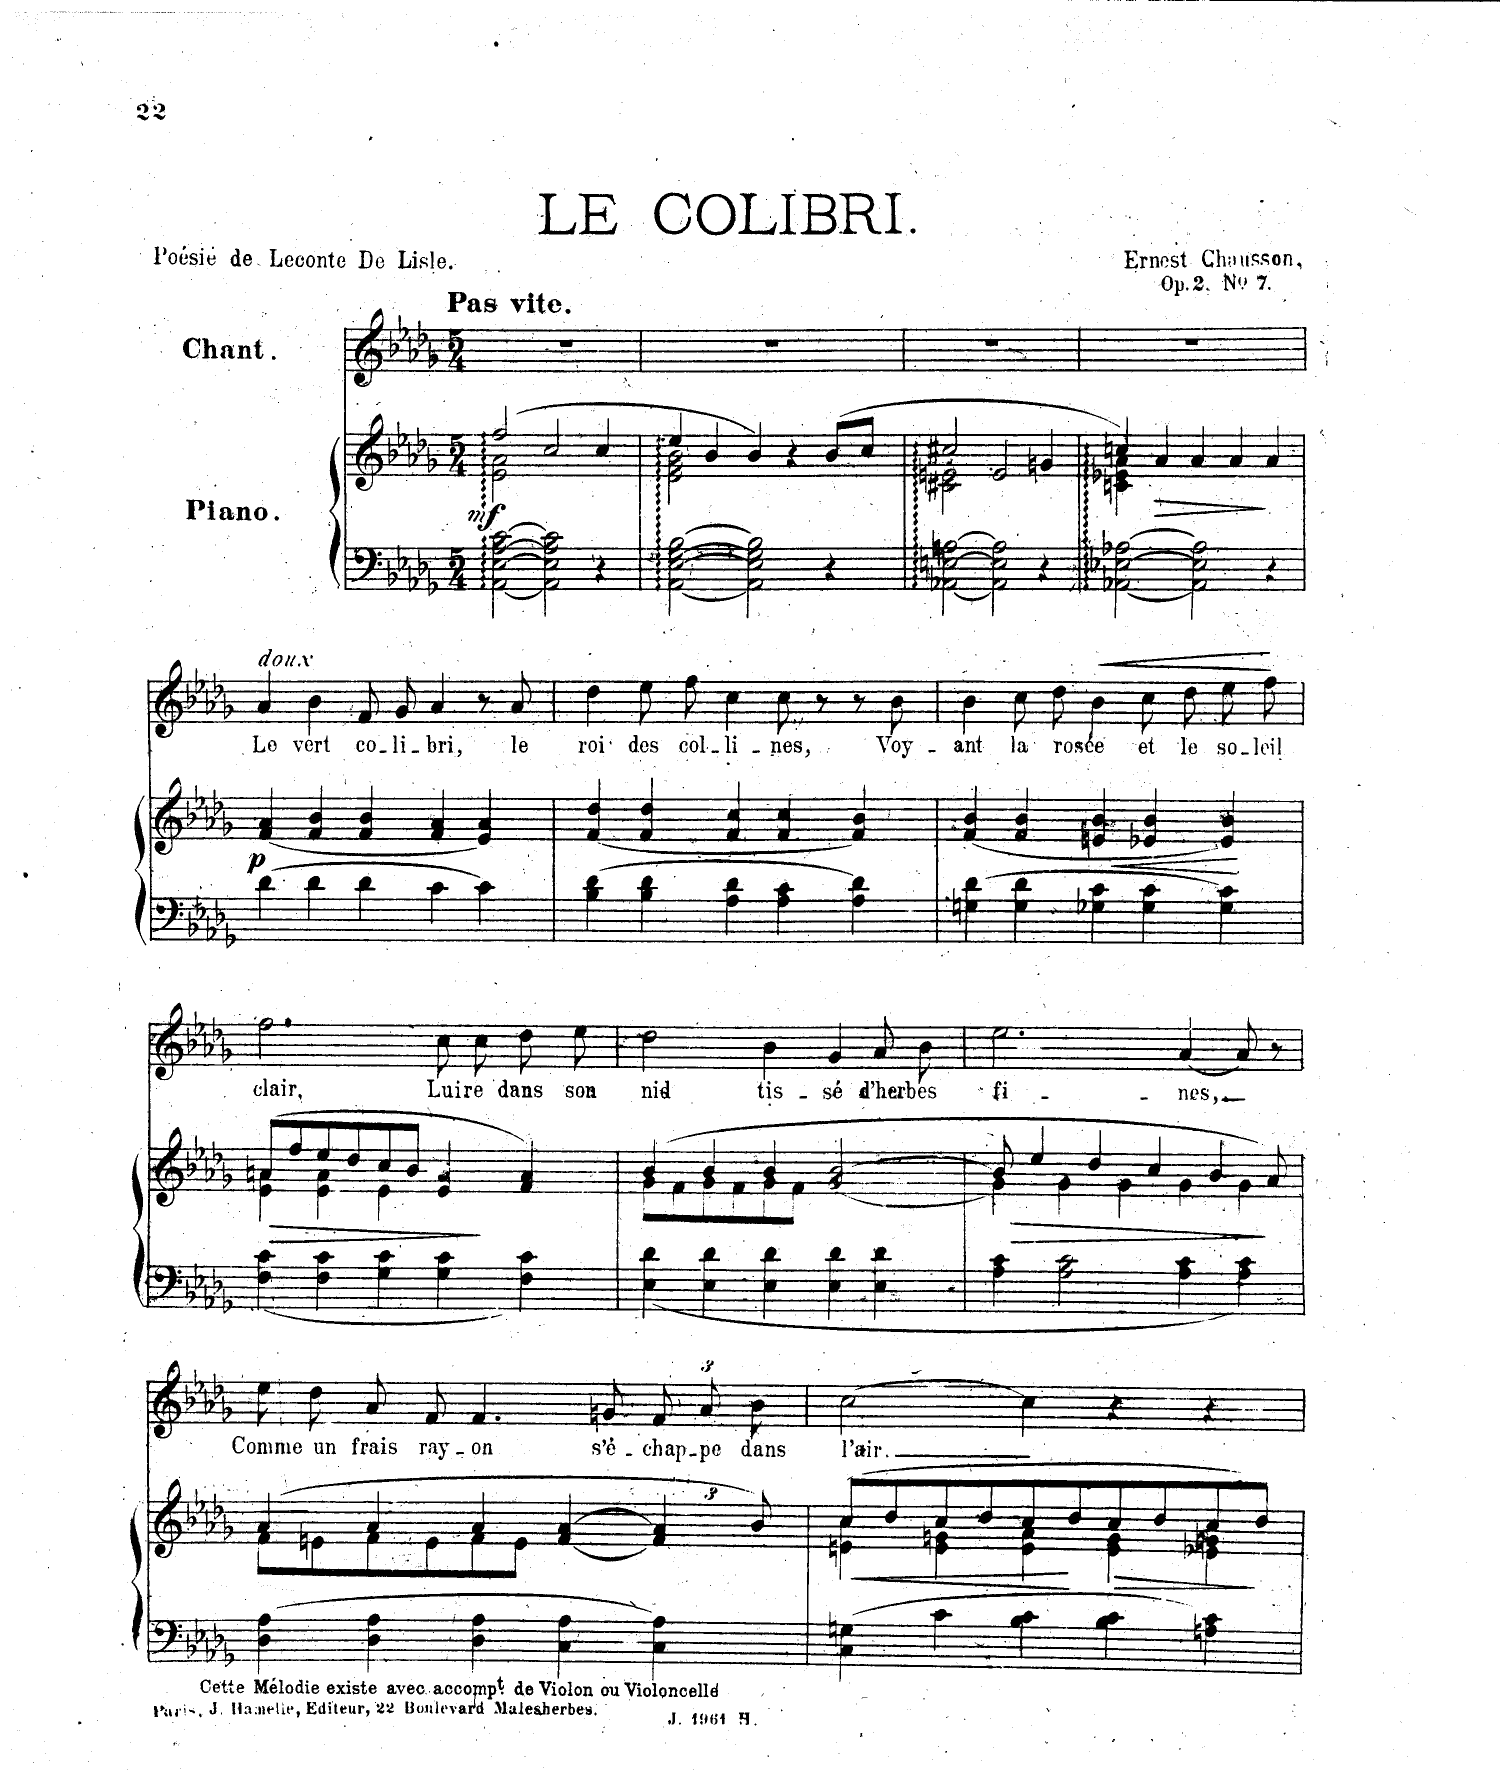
**kern	**kern	**dynam	**kern	**text	**dynam
*part2	*part2	*part2	*part1	*part1	*part1
*staff3	*staff2	*staff2/3	*staff1	*staff1	*staff1
*I"Piano	*	*	*I"Chant Voice	*	*
*I'Pno	*	*	*	*	*
*clefF4	*clefG2	*	*clefG2	*	*
*k[b-e-a-d-g-]	*k[b-e-a-d-g-]	*	*k[b-e-a-d-g-]	*	*
*M5/4	*M5/4	*	*M5/4	*	*
=1	=1	=1	=1	=1	=1
*	*^	*	*	*	*
!	!	!	!	!LO:TX:a:B:t=Pas vite	!	!
!	!	!	!LO:DY:b	!	!	!
[2AA-\ [2E-\ [2A-\ [2c\	(2ff/	2e-\ 2a-\	mf	4%5r	.	.
2AA-\] 2E-\] 2A-\] 2c\]	2cc\	2.ryy	.	.	.	.
4r	4cc\	.	.	.	.	.
=2	=2	=2	=2	=2	=2	=2
[2AA-\ [2E-\ [2G-\ [2B-\	4ee-/	2e-\ 2g-\ 2b-\	.	4%5r	.	.
.	4b-/	.	.	.	.	.
2AA-\] 2E-\] 2G-\] 2B-\]	4b-\)	2.ryy	.	.	.	.
.	4r	.	.	.	.	.
4r	(8b-\L	.	.	.	.	.
.	8cc\J	.	.	.	.	.
=3	=3	=3	=3	=3	=3	=3
[2AA-X\ [2En\ [2An\	2cc#X/	2c#X\ 2en\	.	4%5r	.	.
2AA-\] 2E\] 2A\]	2e/	2.ryy	.	.	.	.
4r	4gn/	.	.	.	.	.
=4	=4	=4	=4	=4	=4	=4
!	!	!	!LO:HP:b	!	!	!
[2AA-X\ [2E-X\ [2A-X\	4ccn/)	4cn\ 4e-X\ 4a-\	>	4%5r	.	.
.	4a-/	1ryy	.	.	.	.
2AA-\] 2E-\] 2A-\]	4a-/	.	.	.	.	.
.	4a-/	.	.	.	.	.
4r	4a-/	.	.	.	.	.
*	*v	*v	*	*	*	*
.	.	]	.	.	.
=5	=5	=5	=5	=5	=5
!	!	!	!LO:TX:a:i:t=doux	!	!
!	!	!LO:DY:b	!	!	!
4d-\	(4f/ 4a-/	mp	4a-/	Le	.
4d-\	4f/ 4b-/	.	4b-\	vert	.
4d-\	4f/ 4b-/	.	8f/L	col-	.
.	.	.	8g-/J	-ib-	.
4c\	4f/ 4a-/	.	4a-/	-ri,	.
4c\	4e-/ 4a-/)	.	8r	.	.
.	.	.	8a-/	le	.
=6	=6	=6	=6	=6	=6
4B-\ 4d-\	(4f/ 4dd-/	.	4dd-\	roi	.
4B-\ 4d-\	4f/ 4dd-/	.	8ee-\L	des	.
.	.	.	8ff\J	col-	.
4A-\ 4d-\	4f/ 4cc/	.	4cc\	-li-	.
4A-\ 4c\	4f/ 4cc/	.	8cc\	-nes,	.
.	.	.	8r	.	.
4A-\ 4d-\	4f/ 4b-/)	.	8r	.	.
.	.	.	8b-\	Voy-	.
=7	=7	=7	=7	=7	=7
4Gn\ 4d-\	(4f/ 4b-/	.	4b-\	-ant	.
4G\ 4d-\	4f/ 4b-/	.	8cc\L	la	.
.	.	.	8dd-\J	ro-	.
!	!	!	!	!	!LO:HP:b
4G-X\ 4c\	4en/ 4b-/	.	4b-\	-sée	<
!	!	!LO:HP:b	!	!	!
4G-\ 4c\	4e-X/ 4b-/	<	8cc\L	et	.
.	.	.	8dd-\	le	.
4G-\ 4c\	4e-/ 4b-/)	.	8ee-\	so-	.
.	.	.	8ff\J	-leil	.
.	.	[	.	.	[
=8	=8	=8	=8	=8	=8
!	!	!LO:HP:b	!	!	!
*	*^	*	*	*	*
4F\ 4c\	(8an/L	4e-\	>	2.ff\	clair,	.
.	8ff/	.	.	.	.	.
4F\ 4c\	8ee-/	4e-\ 4a\	.	.	.	.
.	8dd-/	.	.	.	.	.
4G-\ 4c\	8cc/	4e-\	.	.	.	.
.	8b-/J	.	.	.	.	.
4G-\ 4c\	4a/	4e-\	]	8cc\L	Lui-	.
.	.	.	.	8cc\	-re	.
4F\ 4c\	4a/)	4f\	.	8dd-\	dans	.
.	.	.	.	8ee-\J	son	.
=9	=9	=9	=9	=9	=9	=9
4E-\ 4d-\	(4b-/	8g-\L	.	2dd-\	nid	.
.	.	8f\	.	.	.	.
4E-\ 4d-\	4b-/	8g-\	.	.	.	.
.	.	8f\	.	.	.	.
4E-\ 4d-\	4b-/	8g-\	.	4b-\	tis-	.
.	.	8f\J	.	.	.	.
4E-\ 4d-\	[<2g-/ [2b-/	2ryy	.	4g-/	-sé	.
4E-\ 4d-\	.	.	.	8a-/L	d’her-	.
.	.	.	.	8b-/J	-bes	.
=10	=10	=10	=10	=10	=10	=10
!	!	!	!LO:HP:b	!	!	!
4A-\ 4c\	8b-/]	4g-\]	>	2.ee-\	fi-	.
.	4ee-/	.	.	.	.	.
2A-\ 2c\	.	4g-\	.	.	.	.
.	4dd-/	.	.	.	.	.
.	.	4g-\	.	.	.	.
.	4cc/	.	.	.	.	.
4A-\ 4c\	.	4g-\	.	[4a-/	-nes,	.
.	4b-/	.	.	.	.	.
4A-\ 4c\	.	4g-\	.	8a-/]	.	.
.	8a-/)	.	.	8r	.	.
*	*v	*v	*	*	*	*
.	.	]	.	.	.
=11	=11	=11	=11	=11	=11
*	*^	*	*	*	*
4D-\ 4A-\	(4a-/	8f\L	.	8ee-\L	Comme	.
.	.	8en\	.	8dd-\	un	.
4D-\ 4A-\	4a-/	8f\	.	8a-\	frais	.
.	.	8e\	.	8f\J	ray-	.
4D-\ 4A-\	4a-/	8f\	.	4.f/	-on	.
.	.	8e\J	.	.	.	.
4C\ 4A-\	[4a-/	[4f\	.	.	.	.
.	.	.	.	8gn/L	s’é-	.
4C\ 4A-\	6a-/]	4f\]	.	12f/	-chap-	.
.	.	.	.	12a-/	-pe	.
.	12b-/)	.	.	12b-/J	dans	.
=12	=12	=12	=12	=12	=12	=12
!	!	!	!LO:HP:b	!	!	!
4C\ 4Gn\	(8cc/L	4en\ 4cc\	<	[2cc\	l'air.	.
.	8dd-/	.	.	.	.	.
4c\	8cc/	4e\ 4gn\	.	.	.	.
.	8dd-/	.	.	.	.	.
4B-\ 4c\	8cc/	4e\ 4a-\	.	4cc\]	.	.
.	8dd-/	.	[	.	.	.
!	!	!	!LO:HP:b	!	!	!
4B-\ 4c\	8cc/	4e\ 4g\	>	4r	.	.
.	8dd-/	.	.	.	.	.
4An\ 4c\	8cc/	4e-X\ 4gn\	.	4r	.	.
.	8dd-/J)	.	.	.	.	.
*	*v	*v	*	*	*	*
.	.	]	.	.	.
=	=	=	=	=	=
*-	*-	*-	*-	*-	*-
